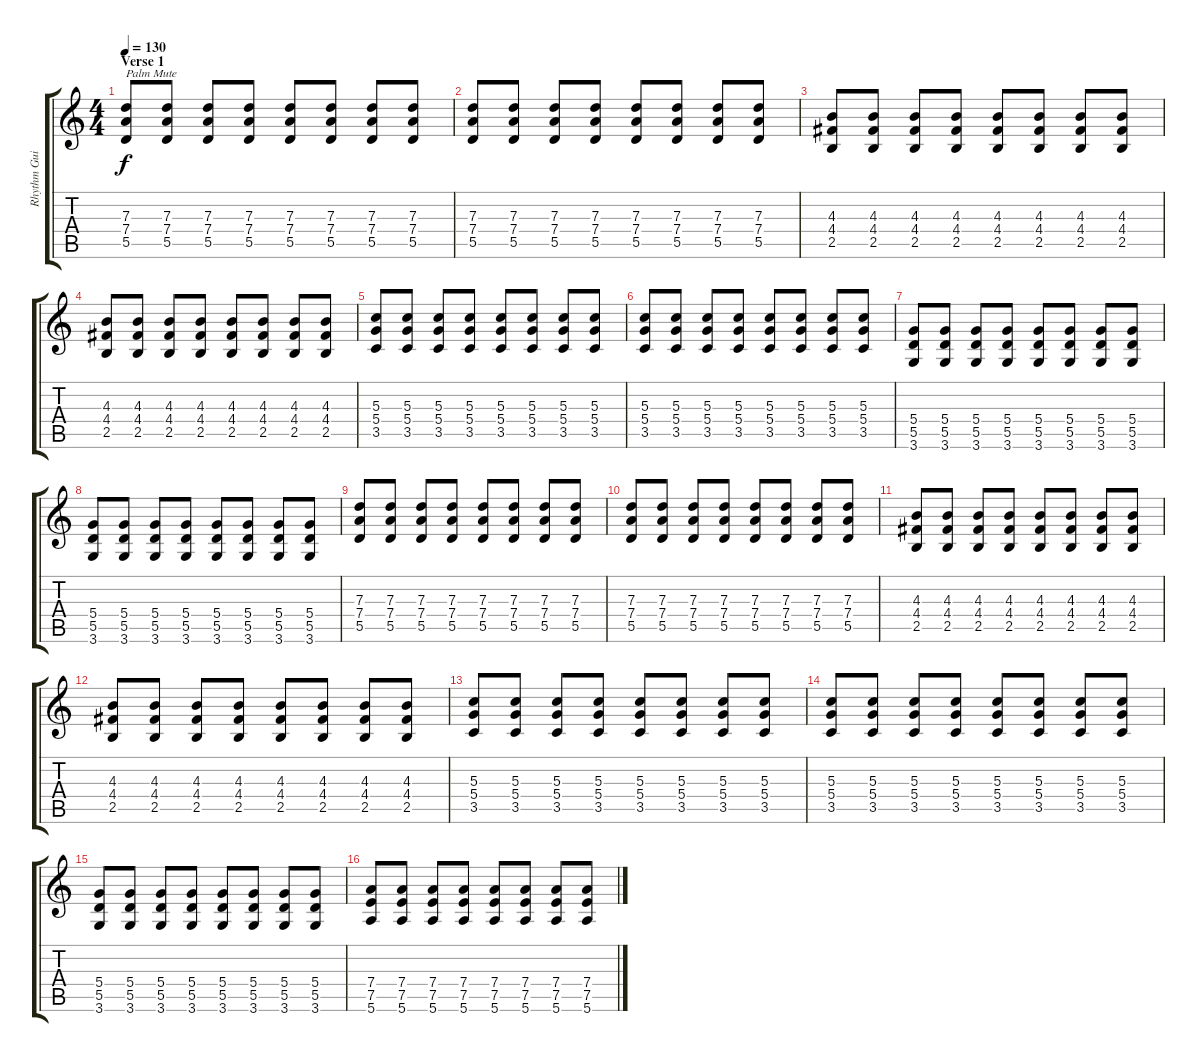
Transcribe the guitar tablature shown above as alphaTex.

\track ("Rhythm Guitar" "Rhythm Gui") {instrument distortionguitar}
\staff {score tabs}
\tuning (E4 B3 G3 D3 A2 E2) {hide}
\ts (4 4)
\section ("" "Verse 1")
\tempo 130
\clef g2
\ks c
(7.3 7.4 5.5).8{txt "Palm Mute" dy f volume 10 instrument electricguitarmuted} (7.3 7.4 5.5).8 (7.3 7.4 5.5).8 (7.3 7.4 5.5).8 (7.3 7.4 5.5).8 (7.3 7.4 5.5).8 (7.3 7.4 5.5).8 (7.3 7.4 5.5).8 |
(7.3 7.4 5.5).8 (7.3 7.4 5.5).8 (7.3 7.4 5.5).8 (7.3 7.4 5.5).8 (7.3 7.4 5.5).8 (7.3 7.4 5.5).8 (7.3 7.4 5.5).8 (7.3 7.4 5.5).8 |
(4.3 4.4 2.5).8 (4.3 4.4 2.5).8 (4.3 4.4 2.5).8 (4.3 4.4 2.5).8 (4.3 4.4 2.5).8 (4.3 4.4 2.5).8 (4.3 4.4 2.5).8 (4.3 4.4 2.5).8 |
(4.3 4.4 2.5).8 (4.3 4.4 2.5).8 (4.3 4.4 2.5).8 (4.3 4.4 2.5).8 (4.3 4.4 2.5).8 (4.3 4.4 2.5).8 (4.3 4.4 2.5).8 (4.3 4.4 2.5).8 |
(5.3 5.4 3.5).8 (5.3 5.4 3.5).8 (5.3 5.4 3.5).8 (5.3 5.4 3.5).8 (5.3 5.4 3.5).8 (5.3 5.4 3.5).8 (5.3 5.4 3.5).8 (5.3 5.4 3.5).8 |
(5.3 5.4 3.5).8 (5.3 5.4 3.5).8 (5.3 5.4 3.5).8 (5.3 5.4 3.5).8 (5.3 5.4 3.5).8 (5.3 5.4 3.5).8 (5.3 5.4 3.5).8 (5.3 5.4 3.5).8 |
(5.4 5.5 3.6).8 (5.4 5.5 3.6).8 (5.4 5.5 3.6).8 (5.4 5.5 3.6).8 (5.4 5.5 3.6).8 (5.4 5.5 3.6).8 (5.4 5.5 3.6).8 (5.4 5.5 3.6).8 |
(5.4 5.5 3.6).8 (5.4 5.5 3.6).8 (5.4 5.5 3.6).8 (5.4 5.5 3.6).8 (5.4 5.5 3.6).8 (5.4 5.5 3.6).8 (5.4 5.5 3.6).8 (5.4 5.5 3.6).8 |
(7.3 7.4 5.5).8 (7.3 7.4 5.5).8 (7.3 7.4 5.5).8 (7.3 7.4 5.5).8 (7.3 7.4 5.5).8 (7.3 7.4 5.5).8 (7.3 7.4 5.5).8 (7.3 7.4 5.5).8 |
(7.3 7.4 5.5).8 (7.3 7.4 5.5).8 (7.3 7.4 5.5).8 (7.3 7.4 5.5).8 (7.3 7.4 5.5).8 (7.3 7.4 5.5).8 (7.3 7.4 5.5).8 (7.3 7.4 5.5).8 |
(4.3 4.4 2.5).8 (4.3 4.4 2.5).8 (4.3 4.4 2.5).8 (4.3 4.4 2.5).8 (4.3 4.4 2.5).8 (4.3 4.4 2.5).8 (4.3 4.4 2.5).8 (4.3 4.4 2.5).8 |
(4.3 4.4 2.5).8 (4.3 4.4 2.5).8 (4.3 4.4 2.5).8 (4.3 4.4 2.5).8 (4.3 4.4 2.5).8 (4.3 4.4 2.5).8 (4.3 4.4 2.5).8 (4.3 4.4 2.5).8 |
(5.3 5.4 3.5).8 (5.3 5.4 3.5).8 (5.3 5.4 3.5).8 (5.3 5.4 3.5).8 (5.3 5.4 3.5).8 (5.3 5.4 3.5).8 (5.3 5.4 3.5).8 (5.3 5.4 3.5).8 |
(5.3 5.4 3.5).8 (5.3 5.4 3.5).8 (5.3 5.4 3.5).8 (5.3 5.4 3.5).8 (5.3 5.4 3.5).8 (5.3 5.4 3.5).8 (5.3 5.4 3.5).8 (5.3 5.4 3.5).8 |
(5.4 5.5 3.6).8{volume 11 instrument distortionguitar} (5.4 5.5 3.6).8 (5.4 5.5 3.6).8 (5.4 5.5 3.6).8 (5.4 5.5 3.6).8 (5.4 5.5 3.6).8 (5.4 5.5 3.6).8 (5.4 5.5 3.6).8 |
(7.4 7.5 5.6).8 (7.4 7.5 5.6).8 (7.4 7.5 5.6).8 (7.4 7.5 5.6).8 (7.4 7.5 5.6).8 (7.4 7.5 5.6).8 (7.4 7.5 5.6).8 (7.4 7.5 5.6).8
